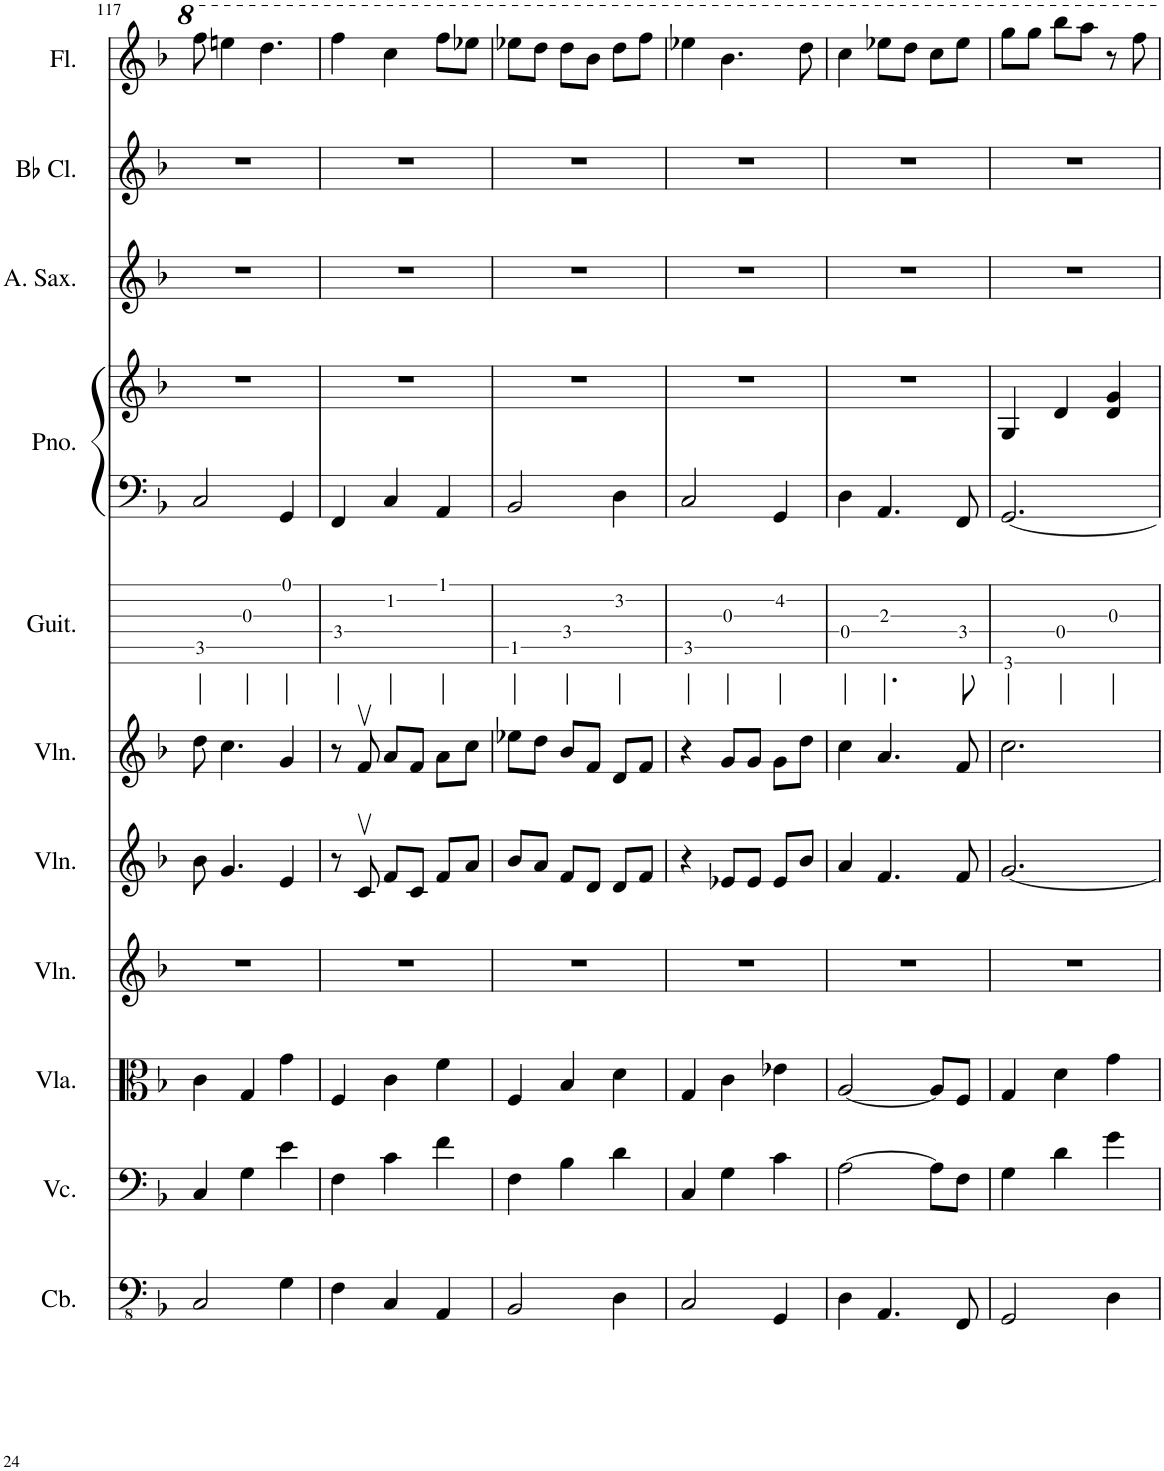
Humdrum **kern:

**kern	**kern	**kern	**kern	**kern	**kern	**kern	**kern	**kern	**kern	**kern	**kern
*part11	*part10	*part9	*part8	*part7	*part6	*part5	*part4	*part4	*part3	*part2	*part1
*staff12	*staff11	*staff10	*staff9	*staff8	*staff7	*staff6	*staff5	*staff4	*staff3	*staff2	*staff1
*I"Contrabass	*I"Violoncello	*I"Viola	*I"Violin	*I"Violin	*I"Violin	*I"Acoustic Guitar	*I"Piano	*	*I"Alto Saxophone	*I"Bb Clarinet	*I"Flute
*I'Cb.	*I'Vc.	*I'Vla.	*I'Vln.	*I'Vln.	*I'Vln.	*I'Guit.	*I'Pno.	*	*I'A. Sax.	*I'Bb Cl.	*I'Fl.
!!LO:PB:g=z
*clefFv4	*clefF4	*clefC3	*clefG2	*clefG2	*clefG2	*	*clefF4	*clefG2	*clefG2	*clefG2	*clefG2
*ITrd7c12	*	*	*	*	*	*	*	*	*ITrd5c9	*ITrd1c2	*
*k[b-]	*k[b-]	*k[b-]	*k[b-]	*k[b-]	*k[b-]	*k[b-]	*k[b-]	*k[b-]	*k[b-]	*k[b-]	*k[b-]
*M3/4	*M3/4	*M3/4	*M3/4	*M3/4	*M3/4	*M3/4	*M3/4	*M3/4	*M3/4	*M3/4	*M3/4
=117	=117	=117	=117	=117	=117	=117	=117	=117	=117	=117	=117
2CC/	4C/	4c\	2.r	8b-\	8dd\	4C\	2C/	2.r	2.r	2.r	8fff\
.	.	.	.	4.g/	4.cc\	.	.	.	.	.	4eeen\
.	4G\	4G/	.	.	.	4G\	.	.	.	.	.
.	.	.	.	.	.	.	.	.	.	.	4.ddd\
4GG\	4e\	4g\	.	4e/	4g/	4e\	4GG/	.	.	.	.
=118	=118	=118	=118	=118	=118	=118	=118	=118	=118	=118	=118
4FF\	4F\	4F/	2.r	8r	8r	4F\	4FF/	2.r	2.r	2.r	4fff\
.	.	.	.	8cv/	8fv/	.	.	.	.	.	.
4CC/	4c\	4c\	.	8f/L	8a/L	4c\	4C/	.	.	.	4ccc\
.	.	.	.	8c/J	8f/J	.	.	.	.	.	.
4AAA/	4f\	4f\	.	8f/L	8a\L	4f\	4AA/	.	.	.	8fff\L
.	.	.	.	8a/J	8cc\J	.	.	.	.	.	8eee-X\J
=119	=119	=119	=119	=119	=119	=119	=119	=119	=119	=119	=119
2BBB-/	4F\	4F/	2.r	8b-/L	8ee-X\L	4BB-\	2BB-/	2.r	2.r	2.r	8eee-X\L
.	.	.	.	8a/J	8dd\J	.	.	.	.	.	8ddd\J
.	4B-\	4B-/	.	8f/L	8b-/L	4F\	.	.	.	.	8ddd\L
.	.	.	.	8d/J	8f/J	.	.	.	.	.	8bb-\J
4DD\	4d\	4d\	.	8d/L	8d/L	4d\	4D\	.	.	.	8ddd\L
.	.	.	.	8f/J	8f/J	.	.	.	.	.	8fff\J
=120	=120	=120	=120	=120	=120	=120	=120	=120	=120	=120	=120
2CC/	4C/	4G/	2.r	4r	4r	4C\	2C/	2.r	2.r	2.r	4eee-X\
.	4G\	4c\	.	8e-X/L	8g/L	4G\	.	.	.	.	4.bb-\
.	.	.	.	8e-/J	8g/J	.	.	.	.	.	.
4GGG/	4c\	4e-X\	.	8e-/L	8g\L	4e-X\	4GG/	.	.	.	.
.	.	.	.	8b-/J	8dd\J	.	.	.	.	.	8ddd\
=121	=121	=121	=121	=121	=121	=121	=121	=121	=121	=121	=121
4DD\	[2A\	[2A/	2.r	4a/	4cc\	4D\	4D\	2.r	2.r	2.r	4ccc\
4.AAA/	.	.	.	4.f/	4.a/	4.A\	4.AA/	.	.	.	8eee-X\L
.	.	.	.	.	.	.	.	.	.	.	8ddd\J
.	8A\L]	8A/L]	.	.	.	.	.	.	.	.	8ccc\L
8FFF/	8F\J	8F/J	.	8f/	8f/	8F\	8FF/	.	.	.	8eee-\J
=122	=122	=122	=122	=122	=122	=122	=122	=122	=122	=122	=122
2GGG/	4G\	4G/	2.r	[2.g/	2.cc\	4GG\	[2.GG/	4G/	2.r	2.r	8ggg\L
.	.	.	.	.	.	.	.	.	.	.	8ggg\J
.	4d\	4d\	.	.	.	4D\	.	4d/	.	.	8bbb-\L
.	.	.	.	.	.	.	.	.	.	.	8aaa\J
4DD\	4g\	4g\	.	.	.	4G\	.	4d/ 4g/	.	.	8r
.	.	.	.	.	.	.	.	.	.	.	8fff\
=	=	=	=	=	=	=	=	=	=	=	=
*-	*-	*-	*-	*-	*-	*-	*-	*-	*-	*-	*-
